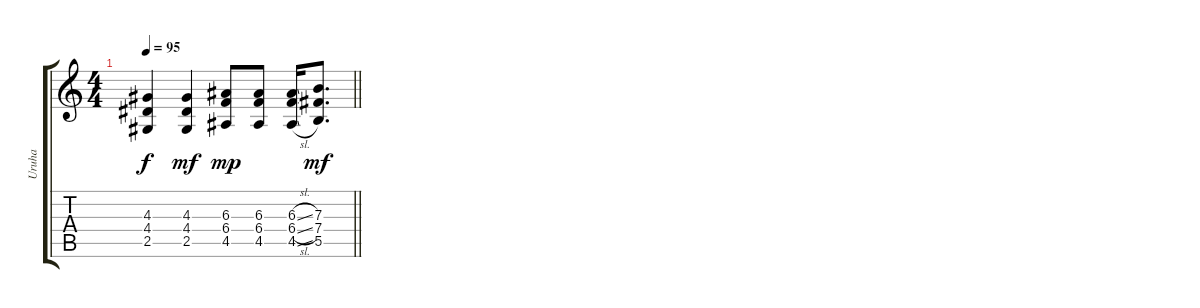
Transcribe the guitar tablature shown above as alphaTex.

\track ("Uruha" "Uruha") {instrument distortionguitar}
\staff {score tabs}
\tuning (Db4 Ab3 E3 B2 Gb2 B1) {hide}
\ts (4 4)
\tempo 95
\clef g2
\barLineRight lightlight
\ks c
(4.3 4.4 2.5).4{dy f} (4.3 4.4 2.5).4{dy mf} (6.3 6.4 4.5).8{dy mp} (6.3 6.4 4.5).8 (6.3{sl} 6.4{sl} 4.5{sl}).16 (7.3 7.4 5.5).8{d dy mf}
